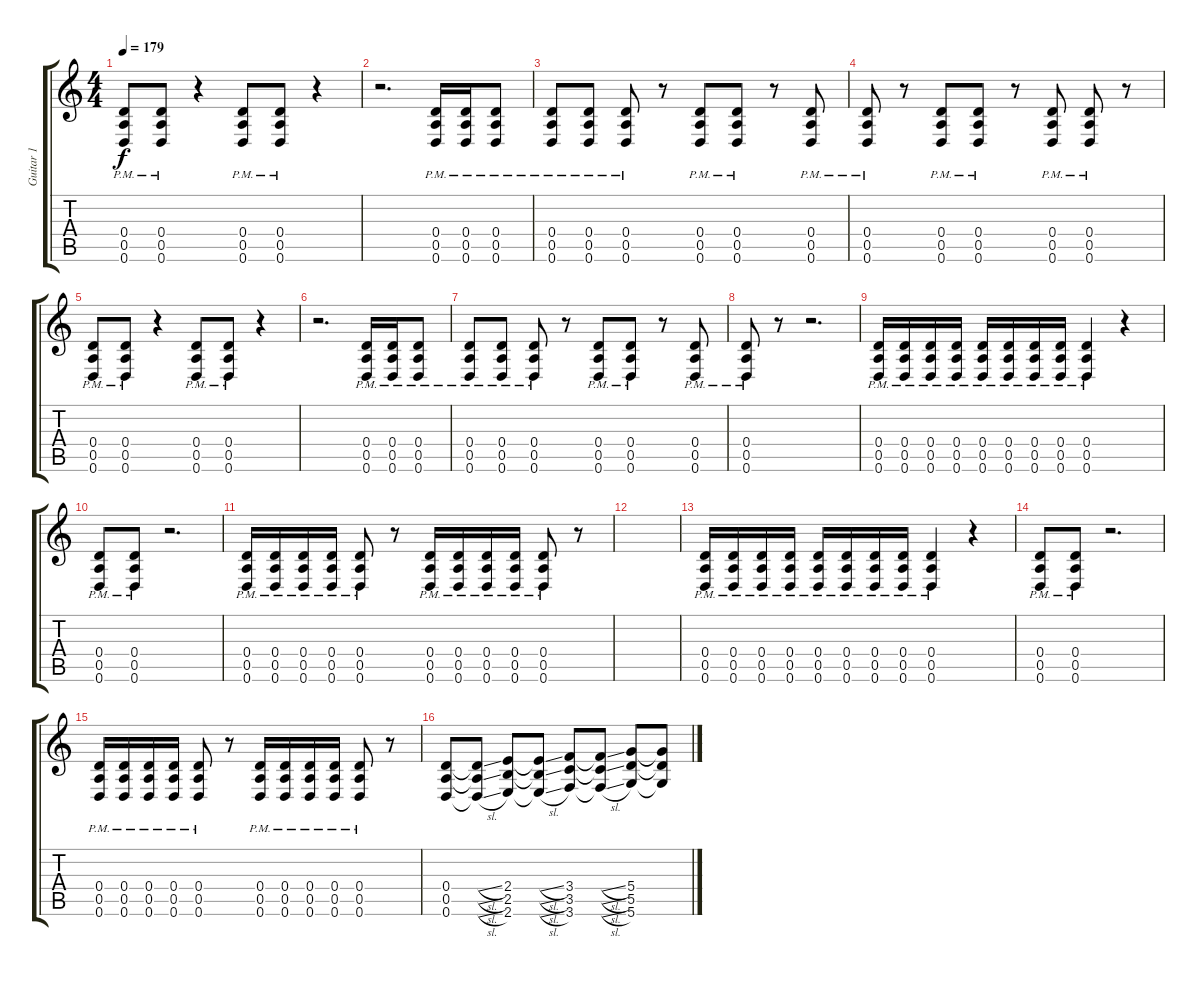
\track ("Guitar 1" "Guitar 1") {instrument distortionguitar}
\staff {score tabs}
\tuning (E4 B3 G3 D3 A2 D2) {hide}
\ts (4 4)
\tempo 179
\clef g2
\ks c
(0.4{pm} 0.5{pm} 0.6{pm}).8{dy f} (0.4{pm} 0.5{pm} 0.6{pm}).8 r.4 (0.4{pm} 0.5{pm} 0.6{pm}).8 (0.4{pm} 0.5{pm} 0.6{pm}).8 r.4 |
r.2{d} (0.4{pm} 0.5{pm} 0.6{pm}).16 (0.4{pm} 0.5{pm} 0.6{pm}).16 (0.4{pm} 0.5{pm} 0.6{pm}).8 |
(0.4{pm} 0.5{pm} 0.6{pm}).8 (0.4{pm} 0.5{pm} 0.6{pm}).8 (0.4{pm} 0.5{pm} 0.6{pm}).8 r.8 (0.4{pm} 0.5{pm} 0.6{pm}).8 (0.4{pm} 0.5{pm} 0.6{pm}).8 r.8 (0.4{pm} 0.5{pm} 0.6{pm}).8 |
(0.4{pm} 0.5{pm} 0.6{pm}).8 r.8 (0.4{pm} 0.5{pm} 0.6{pm}).8 (0.4{pm} 0.5{pm} 0.6{pm}).8 r.8 (0.4{pm} 0.5{pm} 0.6{pm}).8 (0.4{pm} 0.5{pm} 0.6{pm}).8 r.8 |
(0.4{pm} 0.5{pm} 0.6{pm}).8 (0.4{pm} 0.5{pm} 0.6{pm}).8 r.4 (0.4{pm} 0.5{pm} 0.6{pm}).8 (0.4{pm} 0.5{pm} 0.6{pm}).8 r.4 |
r.2{d} (0.4{pm} 0.5{pm} 0.6{pm}).16 (0.4{pm} 0.5{pm} 0.6{pm}).16 (0.4{pm} 0.5{pm} 0.6{pm}).8 |
(0.4{pm} 0.5{pm} 0.6{pm}).8 (0.4{pm} 0.5{pm} 0.6{pm}).8 (0.4{pm} 0.5{pm} 0.6{pm}).8 r.8 (0.4{pm} 0.5{pm} 0.6{pm}).8 (0.4{pm} 0.5{pm} 0.6{pm}).8 r.8 (0.4{pm} 0.5{pm} 0.6{pm}).8 |
(0.4{pm} 0.5{pm} 0.6{pm}).8 r.8 r.2{d} |
(0.4{pm} 0.5{pm} 0.6{pm}).16 (0.4{pm} 0.5{pm} 0.6{pm}).16 (0.4{pm} 0.5{pm} 0.6{pm}).16 (0.4{pm} 0.5{pm} 0.6{pm}).16 (0.4{pm} 0.5{pm} 0.6{pm}).16 (0.4{pm} 0.5{pm} 0.6{pm}).16 (0.4{pm} 0.5{pm} 0.6{pm}).16 (0.4{pm} 0.5{pm} 0.6{pm}).16 (0.4{pm} 0.5{pm} 0.6{pm}).4 r.4 |
(0.4{pm} 0.5{pm} 0.6{pm}).8 (0.4{pm} 0.5{pm} 0.6{pm}).8 r.2{d} |
(0.4{pm} 0.5{pm} 0.6{pm}).16 (0.4{pm} 0.5{pm} 0.6{pm}).16 (0.4{pm} 0.5{pm} 0.6{pm}).16 (0.4{pm} 0.5{pm} 0.6{pm}).16 (0.4{pm} 0.5{pm} 0.6{pm}).8 r.8 (0.4{pm} 0.5{pm} 0.6{pm}).16 (0.4{pm} 0.5{pm} 0.6{pm}).16 (0.4{pm} 0.5{pm} 0.6{pm}).16 (0.4{pm} 0.5{pm} 0.6{pm}).16 (0.4{pm} 0.5{pm} 0.6{pm}).8 r.8 |
|
(0.4{pm} 0.5{pm} 0.6{pm}).16 (0.4{pm} 0.5{pm} 0.6{pm}).16 (0.4{pm} 0.5{pm} 0.6{pm}).16 (0.4{pm} 0.5{pm} 0.6{pm}).16 (0.4{pm} 0.5{pm} 0.6{pm}).16 (0.4{pm} 0.5{pm} 0.6{pm}).16 (0.4{pm} 0.5{pm} 0.6{pm}).16 (0.4{pm} 0.5{pm} 0.6{pm}).16 (0.4{pm} 0.5{pm} 0.6{pm}).4 r.4 |
(0.4{pm} 0.5{pm} 0.6{pm}).8 (0.4{pm} 0.5{pm} 0.6{pm}).8 r.2{d} |
(0.4{pm} 0.5{pm} 0.6{pm}).16 (0.4{pm} 0.5{pm} 0.6{pm}).16 (0.4{pm} 0.5{pm} 0.6{pm}).16 (0.4{pm} 0.5{pm} 0.6{pm}).16 (0.4{pm} 0.5{pm} 0.6{pm}).8 r.8 (0.4{pm} 0.5{pm} 0.6{pm}).16 (0.4{pm} 0.5{pm} 0.6{pm}).16 (0.4{pm} 0.5{pm} 0.6{pm}).16 (0.4{pm} 0.5{pm} 0.6{pm}).16 (0.4{pm} 0.5{pm} 0.6{pm}).8 r.8 |
(0.4 0.5 0.6).8 (0.4{sl t} 0.5{sl t} 0.6{sl t}).8 (2.4 2.5 2.6).8 (2.4{sl t} 2.5{sl t} 2.6{sl t}).8 (3.4 3.5 3.6).8 (3.4{sl t} 3.5{sl t} 3.6{sl t}).8 (5.4 5.5 5.6).8 (5.4{sl t} 5.5{sl t} 5.6{sl t}).8
